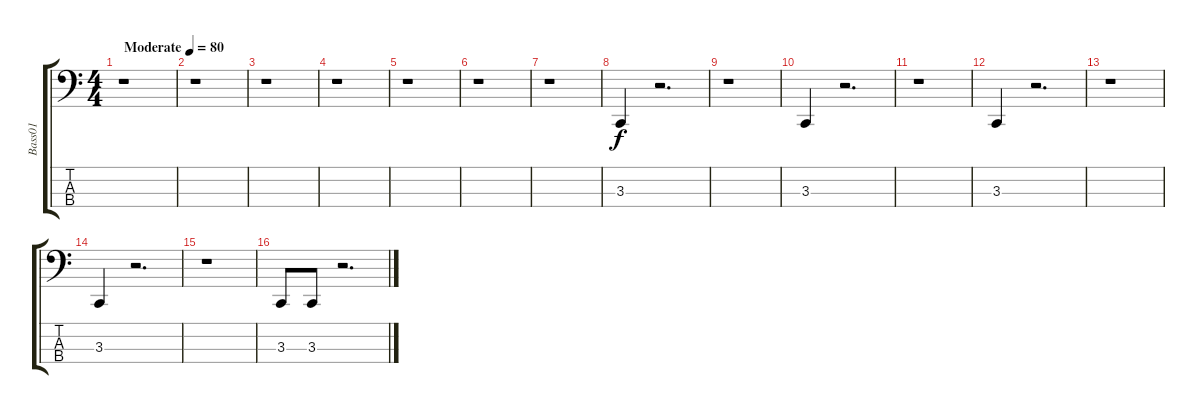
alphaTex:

\track ("Bass01" "Bass01") {instrument lead2sawtooth}
\staff {score tabs}
\tuning (G2 D2 A1 E1) {hide}
\ts (4 4)
\tempo (80 "Moderate")
\clef f4
\ks c
r.1{dy f instrument lead2sawtooth} |
r.1 |
r.1 |
r.1 |
r.1 |
r.1 |
r.1 |
3.3.4 r.2{d} |
r.1 |
3.3.4 r.2{d} |
r.1 |
3.3.4 r.2{d} |
r.1 |
3.3.4 r.2{d} |
r.1 |
3.3.8 3.3.8 r.2{d}
